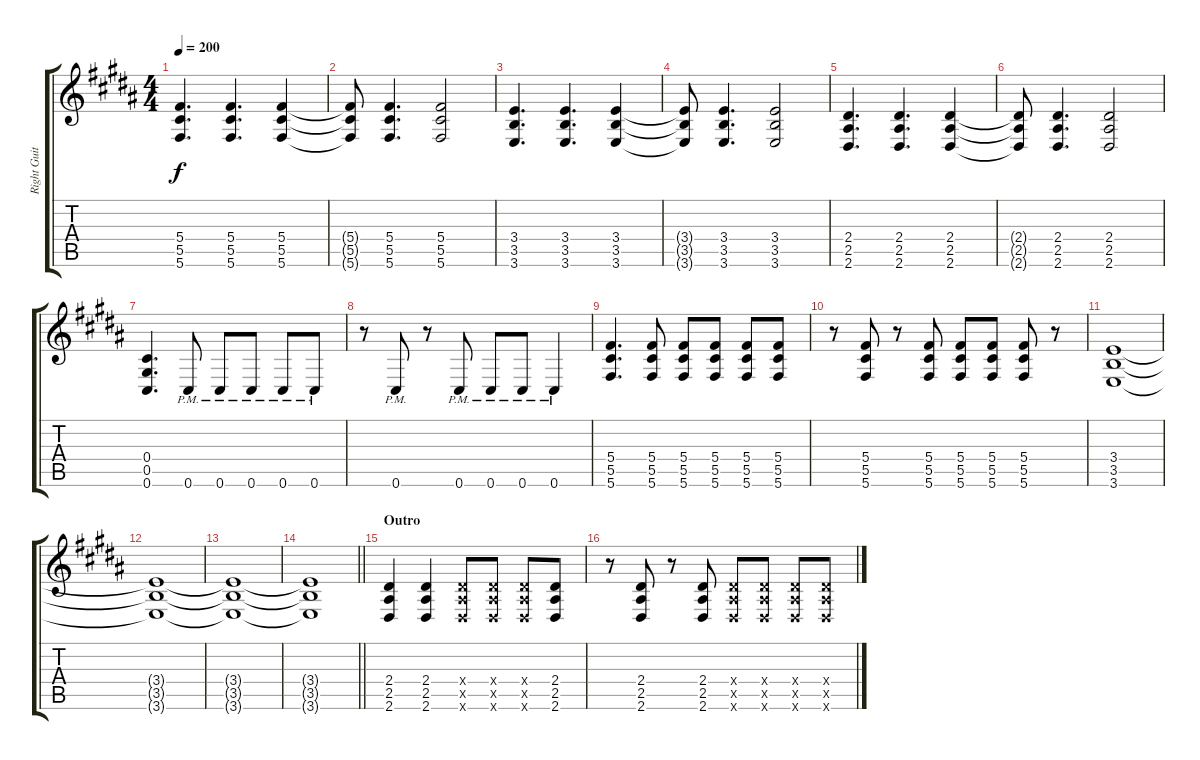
\track ("Right Guitar" "Right Guit") {instrument distortionguitar}
\staff {score tabs}
\tuning (Eb4 Bb3 Gb3 Db3 Ab2 Db2) {hide}
\ts (4 4)
\tempo 200
\clef g2
\ks b
(5.4 5.5 5.6).4{d dy f} (5.4 5.5 5.6).4{d} (5.4 5.5 5.6).4 |
(5.4{t} 5.5{t} 5.6{t}).8 (5.4 5.5 5.6).4{d} (5.4 5.5 5.6).2 |
(3.4 3.5 3.6).4{d} (3.4 3.5 3.6).4{d} (3.4 3.5 3.6).4 |
(3.4{t} 3.5{t} 3.6{t}).8 (3.4 3.5 3.6).4{d} (3.4 3.5 3.6).2 |
(2.4 2.5 2.6).4{d} (2.4 2.5 2.6).4{d} (2.4 2.5 2.6).4 |
(2.4{t} 2.5{t} 2.6{t}).8 (2.4 2.5 2.6).4{d} (2.4 2.5 2.6).2 |
(0.4 0.5 0.6).4{d} 0.6{pm}.8 0.6{pm}.8 0.6{pm}.8 0.6{pm}.8 0.6{pm}.8 |
r.8 0.6{pm}.8 r.8 0.6{pm}.8 0.6{pm}.8 0.6{pm}.8 0.6{pm}.4 |
(5.4 5.5 5.6).4{d} (5.4 5.5 5.6).8 (5.4 5.5 5.6).8 (5.4 5.5 5.6).8 (5.4 5.5 5.6).8 (5.4 5.5 5.6).8 |
r.8 (5.4 5.5 5.6).8 r.8 (5.4 5.5 5.6).8 (5.4 5.5 5.6).8 (5.4 5.5 5.6).8 (5.4 5.5 5.6).8 r.8 |
(3.4 3.5 3.6).1 |
(3.4{t} 3.5{t} 3.6{t}).1 |
(3.4{t} 3.5{t} 3.6{t}).1 |
\barLineRight lightlight
(3.4{t} 3.5{t} 3.6{t}).1 |
\section ("" "Outro")
(2.4 2.5 2.6).4 (2.4 2.5 2.6).4 (2.4{x} 2.5{x} 2.6{x}).8 (2.4{x} 2.5{x} 2.6{x}).8 (2.4{x} 2.5{x} 2.6{x}).8 (2.4 2.5 2.6).8 |
r.8 (2.4 2.5 2.6).8 r.8 (2.4 2.5 2.6).8 (2.4{x} 2.5{x} 2.6{x}).8 (2.4{x} 2.5{x} 2.6{x}).8 (2.4{x} 2.5{x} 2.6{x}).8 (2.4{x} 2.5{x} 2.6{x}).8
